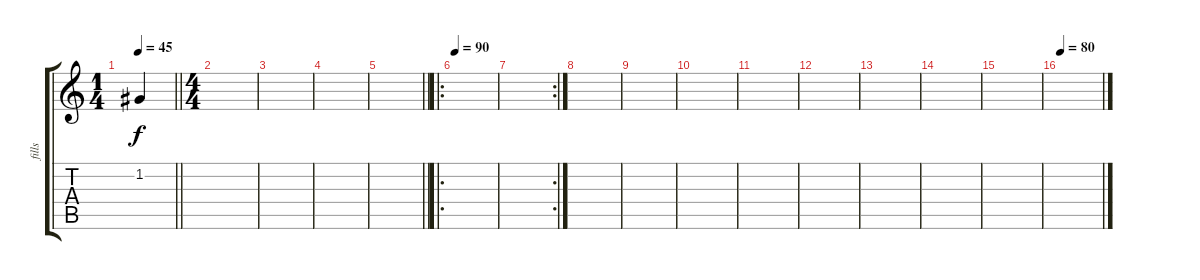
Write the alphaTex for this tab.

\track ("fills" "fills") {instrument electricguitarjazz}
\staff {score tabs}
\tuning (C4 G3 Eb3 Bb2 F2 C2) {hide}
\ts (1 4)
\tempo 45
\clef g2
\barLineRight lightlight
\ks c
1.2{t}.4{dy f} |
\ts (4 4)
\section ("" "")
|
|
|
\barLineRight lightlight
|
\ro
\section ("" "")
\tempo 90
|
\rc 2
|
|
|
|
|
|
|
|
|
\tempo 80
